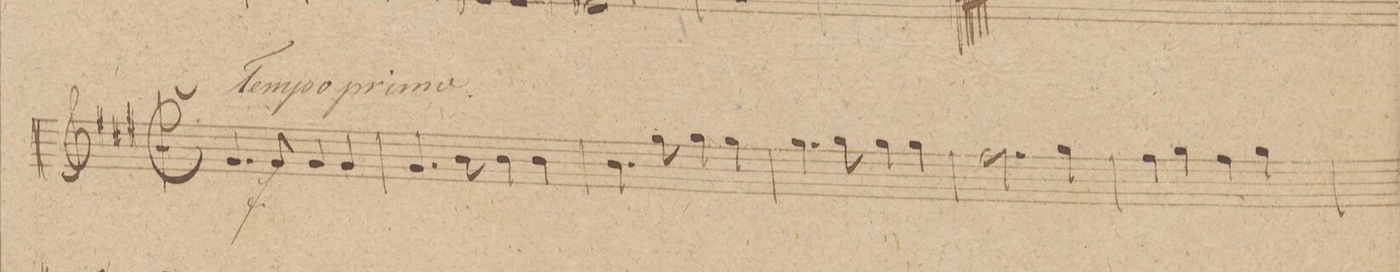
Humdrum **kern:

**kern	**dynam
*I"Oboi 2do	*
*clefG2	*
*k[f#c#g#]	*
*met(c|)	*
*M2/2	*
4.g#/	.
8g#/	f
4g#/	.
4g#/	.
=106	=106
4.g#/	.
8b\	.
4b\	.
4b\	.
=107	=107
4.b\	.
8gg#\	.
4gg#\	.
4gg#\	.
=108	=108
4.gg#\	.
8gg#\	.
4gg#\	.
4gg#\	.
=109	=109
2.ff#\	.
4gg#\	.
=110	=110
4ff#\	.
4gg#\	.
4ff#\	.
4gg#\	.
=111	=111
*-	*-
